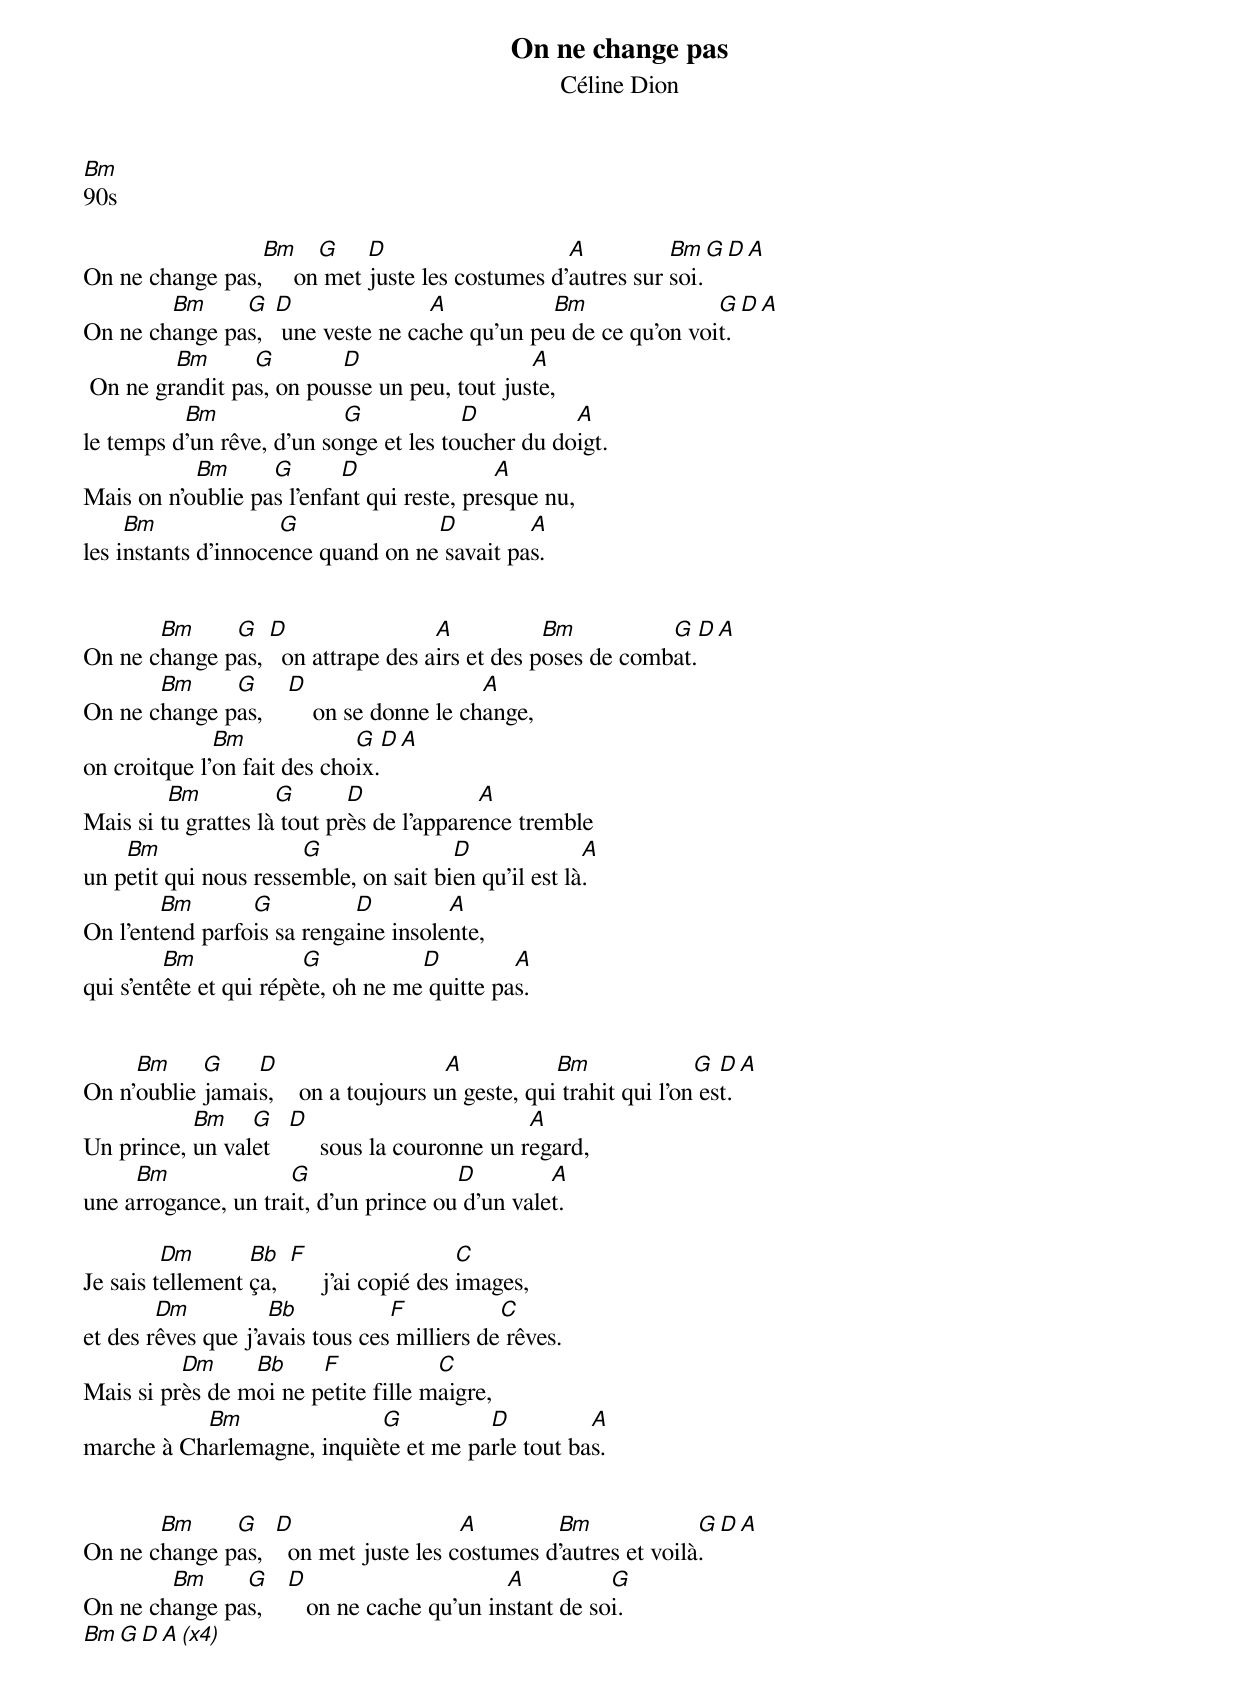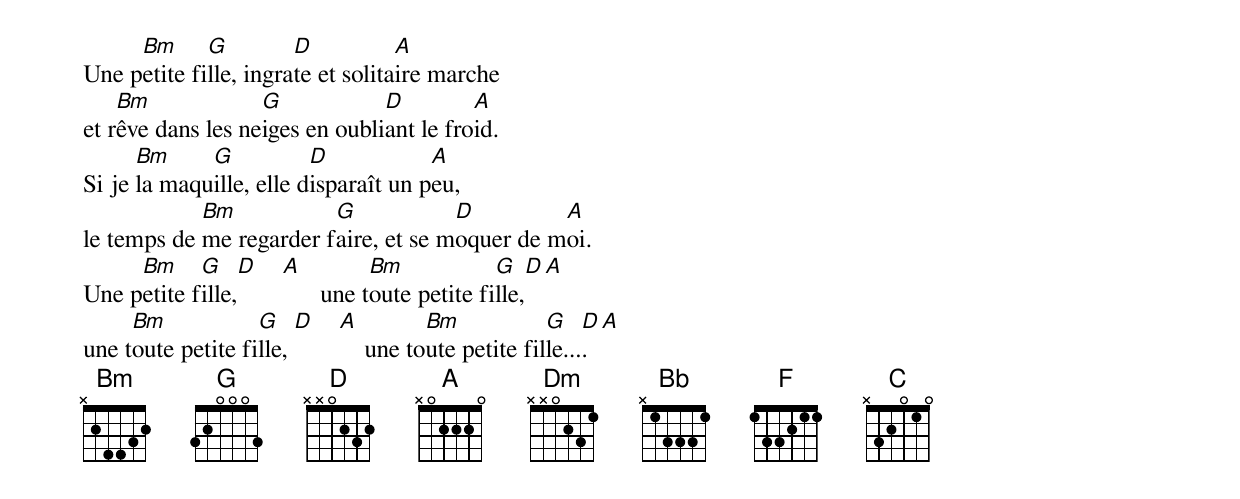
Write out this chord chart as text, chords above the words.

On ne change pas
Céline Dion
Bm
90s

                 Bm     G    D                    A          Bm          G  D A
On ne change pas,     on met juste les costumes d'autres sur soi.
        Bm     G   D               A           Bm               G  D A
On ne change pas,   une veste ne cache qu'un peu de ce qu'on voit.
         Bm      G        D                   A
 On ne grandit pas, on pousse un peu, tout juste,
          Bm               G            D          A
le temps d'un rêve, d'un songe et les toucher du doigt.
           Bm      G       D                A
Mais on n'oublie pas l'enfant qui reste, presque nu,
     Bm              G              D         A
les instants d'innocence quand on ne savait pas.


       Bm     G   D                 A           Bm          G  D A
On ne change pas,   on attrape des airs et des poses de combat.
       Bm     G      D                    A
On ne change pas,        on se donne le change,
              Bm             G    D   A
on croitque l'on fait des choix.
         Bm          G       D             A
Mais si tu grattes là tout près de l'apparence tremble
    Bm                 G               D              A
un petit qui nous ressemble, on sait bien qu'il est là.
        Bm       G          D         A
On l'entend parfois sa rengaine insolente,
         Bm             G           D         A
qui s'entête et qui répète, oh ne me quitte pas.


     Bm     G    D                    A           Bm              G  D A
On n'oublie jamais,    on a toujours un geste, qui trahit qui l'on est.
           Bm    G    D                         A
Un prince, un valet        sous la couronne un regard,
     Bm              G                 D         A
une arrogance, un trait, d'un prince ou d'un valet.

         Dm       Bb   F                   C
Je sais tellement ça,       j'ai copié des images,
        Dm          Bb           F           C
et des rêves que j'avais tous ces milliers de rêves.
          Dm     Bb     F            C
Mais si près de moi ne petite fille maigre,
           Bm               G          D          A
marche à Charlemagne, inquiète et me parle tout bas.


       Bm     G    D                   A        Bm              G  D A
On ne change pas,    on met juste les costumes d'autres et voilà.
        Bm     G     D                      A          G
On ne change pas,       on ne cache qu'un instant de soi.
Bm   G   D   A      (x4)

     Bm      G         D           A
Une petite fille, ingrate et solitaire marche
    Bm             G            D         A
et rêve dans les neiges en oubliant le froid.
      Bm     G           D            A
Si je la maquille, elle disparaît un peu,
            Bm           G            D         A
le temps de me regarder faire, et se moquer de moi.
     Bm     G    D   A          Bm            G    D   A
Une petite fille,          une toute petite fille,
     Bm            G    D   A         Bm            G    D   A
une toute petite fille,         une toute petite fille....
